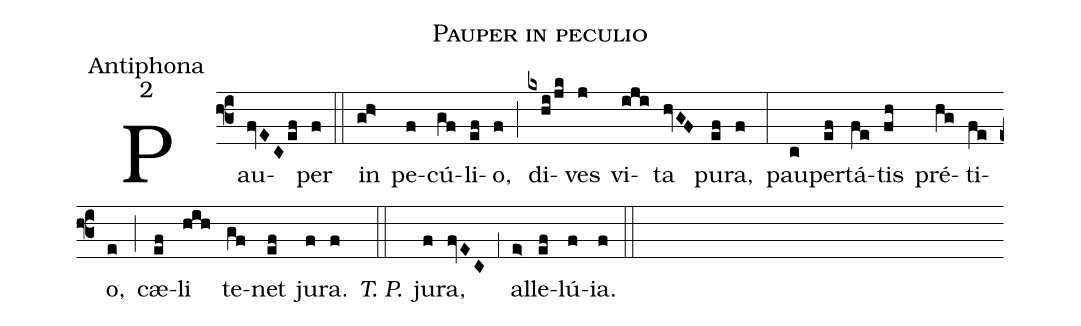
name:Pauper in peculio;
office-part:Antiphona;
mode:2;
%%
(f3) Pau(fvECef)per(f) (::)
in(gh>) pe(f)cú(gf)li(ef)o,(f) (;) di(kxhi/jk)ves(j) vi(iji)ta(hvGF) pu(ef)ra,(f) (:)
pau(c)per(ef)tá(fe)tis(fh) pré(hg)ti(fe)o,(e) (;) cæ(ef)li(hih) te(gf)net(ef) ju(f)ra.(f) <i>T. P.</i>(::) ju(f)ra,(fvEC) (,1) al(e>)le(ef)lú(f)ia.(f) (::)
